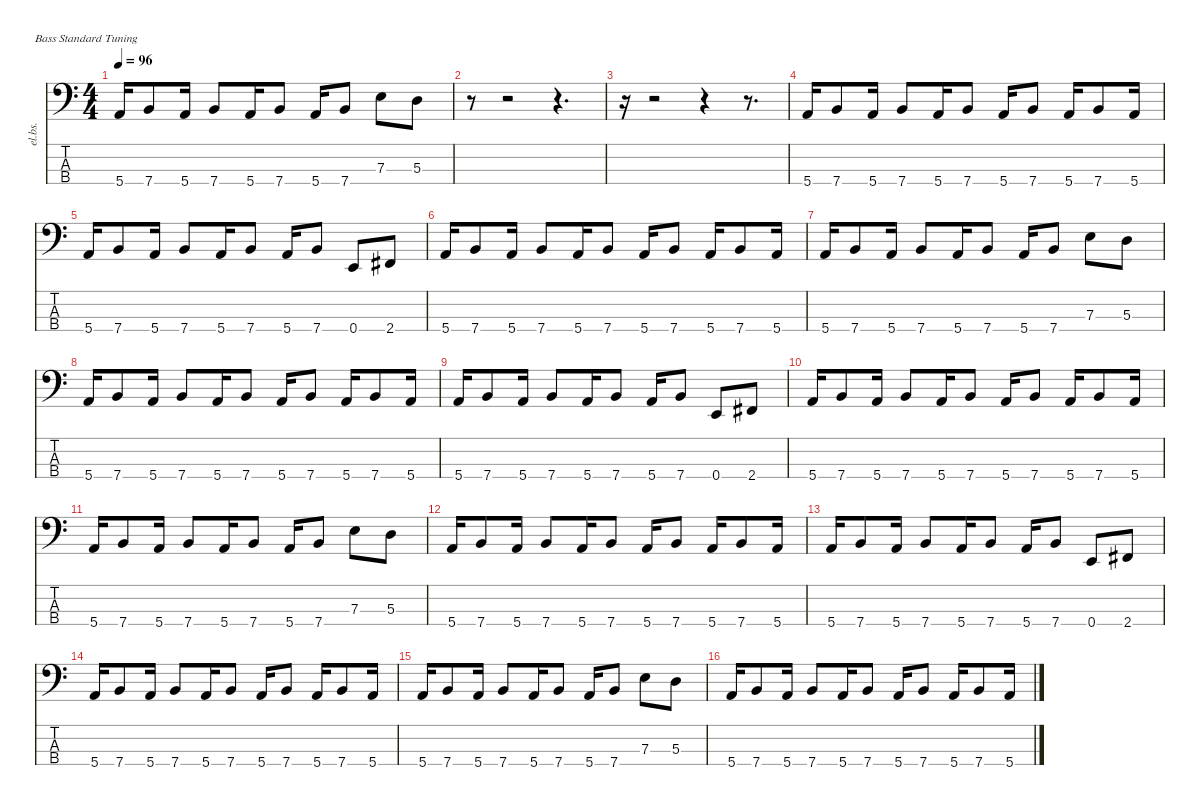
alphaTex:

\defaultSystemsLayout 4
\hideDynamics
\bracketExtendMode nobrackets
\otherSystemsTrackNameOrientation horizontal
\track ("Bass" "el.bs.") {instrument electricbasspick}
\staff {score tabs}
\tuning (G2 D2 A1 E1)
\ts (4 4)
\tempo 96
\clef f4
\ks c
5.4.16{dy f beam Up} 7.4.8{beam Up} 5.4.16{beam Up} 7.4.8{beam Up} 5.4.16{beam Up} 7.4.8{beam Up} 5.4.16{beam Up} 7.4.8{beam Up} 7.3.8{beam Down} 5.3.8{beam Down} |
r.8{beam Down} r.2{beam Down} r.4{d beam Down} |
r.16{beam Down} r.2{beam Down} r.4{beam Down} r.8{d beam Down} |
5.4.16{beam Up} 7.4.8{beam Up} 5.4.16{beam Up} 7.4.8{beam Up} 5.4.16{beam Up} 7.4.8{beam Up} 5.4.16{beam Up} 7.4.8{beam Up} 5.4.16{beam Up} 7.4.8{beam Up} 5.4.16{beam Up} |
5.4.16{beam Up} 7.4.8{beam Up} 5.4.16{beam Up} 7.4.8{beam Up} 5.4.16{beam Up} 7.4.8{beam Up} 5.4.16{beam Up} 7.4.8{beam Up} 0.4.8{beam Up} 2.4{acc #}.8{beam Up} |
5.4.16{beam Up} 7.4.8{beam Up} 5.4.16{beam Up} 7.4.8{beam Up} 5.4.16{beam Up} 7.4.8{beam Up} 5.4.16{beam Up} 7.4.8{beam Up} 5.4.16{beam Up} 7.4.8{beam Up} 5.4.16{beam Up} |
5.4.16{beam Up} 7.4.8{beam Up} 5.4.16{beam Up} 7.4.8{beam Up} 5.4.16{beam Up} 7.4.8{beam Up} 5.4.16{beam Up} 7.4.8{beam Up} 7.3.8{beam Down} 5.3.8{beam Down} |
5.4.16{beam Up} 7.4.8{beam Up} 5.4.16{beam Up} 7.4.8{beam Up} 5.4.16{beam Up} 7.4.8{beam Up} 5.4.16{beam Up} 7.4.8{beam Up} 5.4.16{beam Up} 7.4.8{beam Up} 5.4.16{beam Up} |
5.4.16{beam Up} 7.4.8{beam Up} 5.4.16{beam Up} 7.4.8{beam Up} 5.4.16{beam Up} 7.4.8{beam Up} 5.4.16{beam Up} 7.4.8{beam Up} 0.4.8{beam Up} 2.4{acc #}.8{beam Up} |
5.4.16{beam Up} 7.4.8{beam Up} 5.4.16{beam Up} 7.4.8{beam Up} 5.4.16{beam Up} 7.4.8{beam Up} 5.4.16{beam Up} 7.4.8{beam Up} 5.4.16{beam Up} 7.4.8{beam Up} 5.4.16{beam Up} |
5.4.16{beam Up} 7.4.8{beam Up} 5.4.16{beam Up} 7.4.8{beam Up} 5.4.16{beam Up} 7.4.8{beam Up} 5.4.16{beam Up} 7.4.8{beam Up} 7.3.8{beam Down} 5.3.8{beam Down} |
5.4.16{beam Up} 7.4.8{beam Up} 5.4.16{beam Up} 7.4.8{beam Up} 5.4.16{beam Up} 7.4.8{beam Up} 5.4.16{beam Up} 7.4.8{beam Up} 5.4.16{beam Up} 7.4.8{beam Up} 5.4.16{beam Up} |
5.4.16{beam Up} 7.4.8{beam Up} 5.4.16{beam Up} 7.4.8{beam Up} 5.4.16{beam Up} 7.4.8{beam Up} 5.4.16{beam Up} 7.4.8{beam Up} 0.4.8{beam Up} 2.4{acc #}.8{beam Up} |
5.4.16{beam Up} 7.4.8{beam Up} 5.4.16{beam Up} 7.4.8{beam Up} 5.4.16{beam Up} 7.4.8{beam Up} 5.4.16{beam Up} 7.4.8{beam Up} 5.4.16{beam Up} 7.4.8{beam Up} 5.4.16{beam Up} |
5.4.16{beam Up} 7.4.8{beam Up} 5.4.16{beam Up} 7.4.8{beam Up} 5.4.16{beam Up} 7.4.8{beam Up} 5.4.16{beam Up} 7.4.8{beam Up} 7.3.8{beam Down} 5.3.8{beam Down} |
5.4.16{beam Up} 7.4.8{beam Up} 5.4.16{beam Up} 7.4.8{beam Up} 5.4.16{beam Up} 7.4.8{beam Up} 5.4.16{beam Up} 7.4.8{beam Up} 5.4.16{beam Up} 7.4.8{beam Up} 5.4.16{beam Up}
